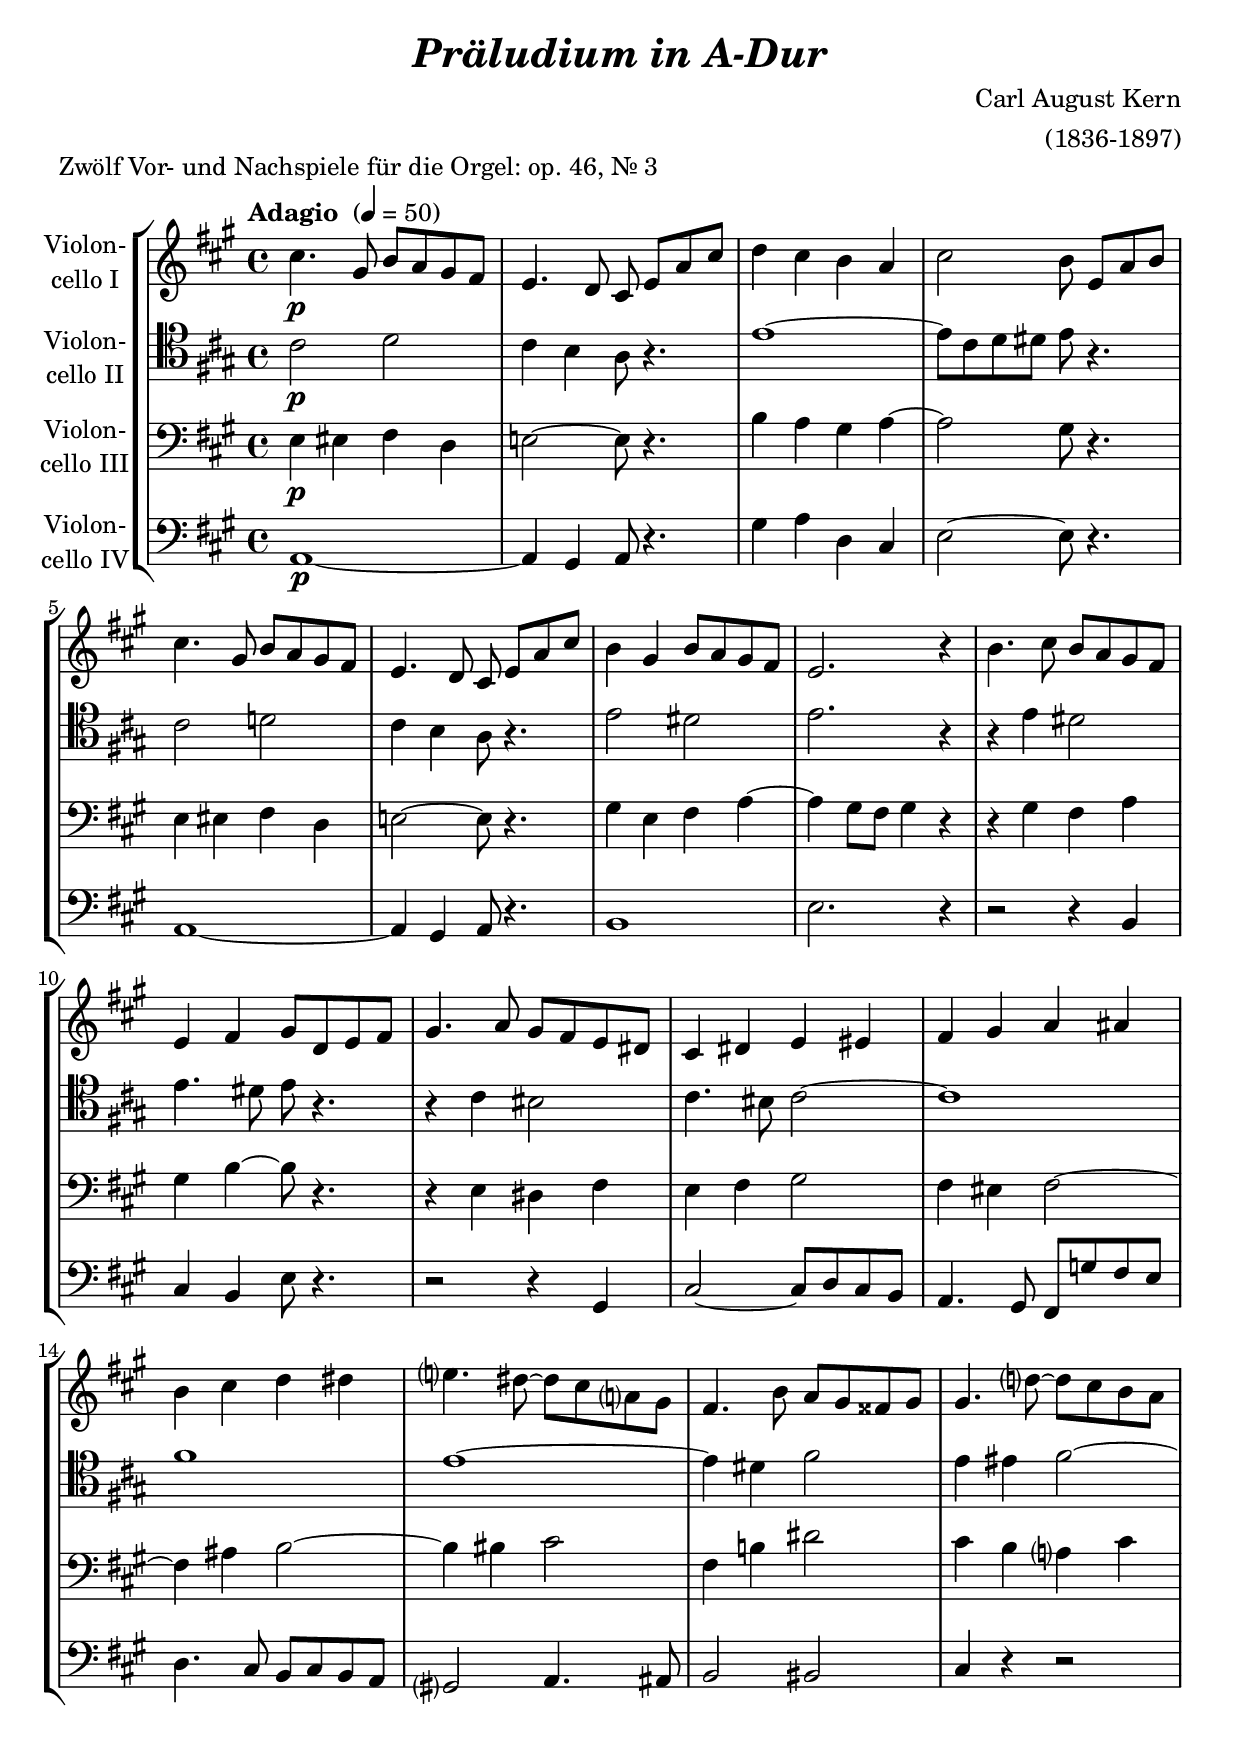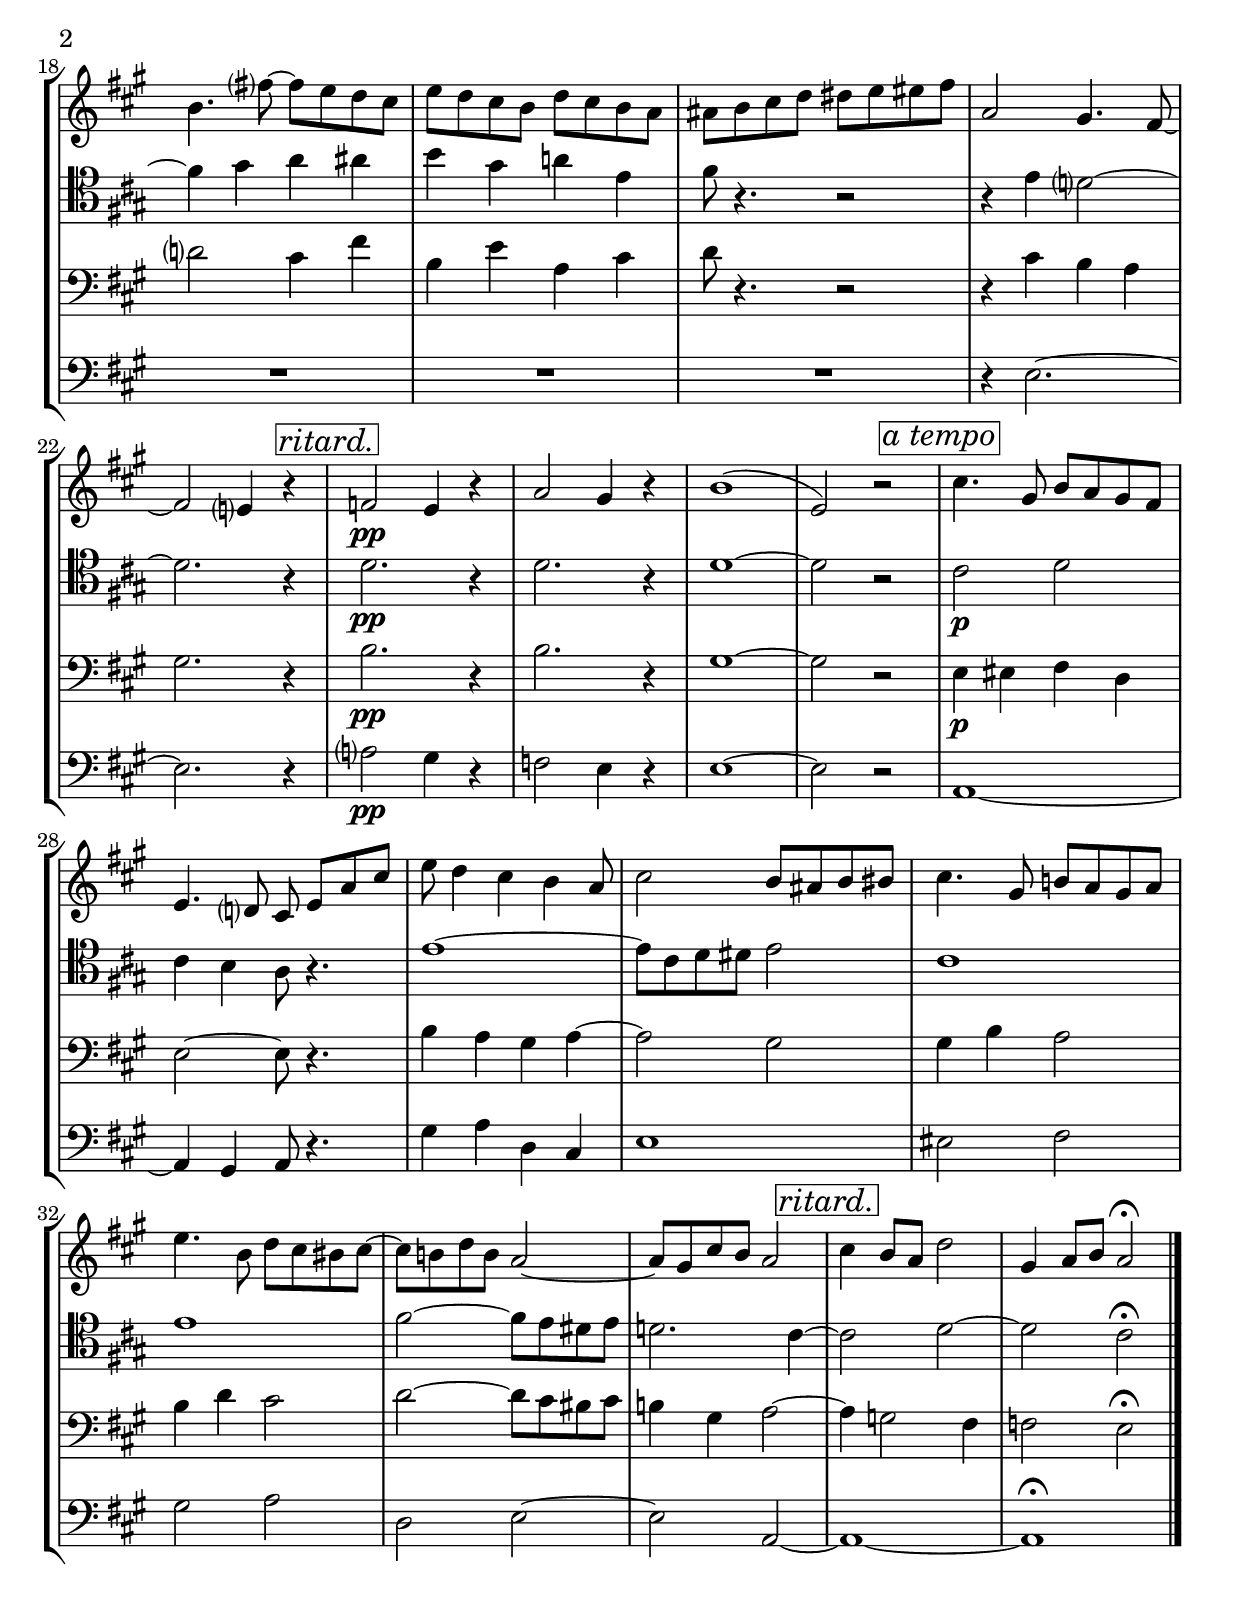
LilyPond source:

\version "2.18.2"
\include "deutsch.ly"
  
#(set-global-staff-size 22)

\header {
  title     = \markup \bold \italic "Präludium in A-Dur"
  composer  = "Carl August Kern"
  arranger  = "(1836-1897)"
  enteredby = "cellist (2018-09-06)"
  piece     = "Zwölf Vor- und Nachspiele für die Orgel: op. 46, Nr. 3"
}

voiceconsts = {
  \key a \major
  \time 4/4
  \clef "bass"
%  \numericTimeSignature
  \compressFullBarRests
  % Set default beaming for all staves
% \set Timing.beamExceptions = #'()
% \set Timing.baseMoment     = #(ly:make-moment 1 4)
% \set Timing.beatStructure  = #'(1 1 1)
  \tempo "Adagio " 4=50
}

micl = "clarinet"
mifl = "flute"
miob = "oboe"
mifh = "french horn"
misx = "tenor sax"
mist = "string ensemble 1"
miba = "cello"

atem = \mark \markup \box \italic "a tempo"
rit  = \mark \markup \box \italic "ritard."

va = \relative c'' {
  \voiceconsts
  \clef "treble"

  cis4.\p gis8 h a gis fis
  e4. d8 cis e[ a cis]
  d4 cis h a
  cis2 h8 e,[ a h]
  cis4. gis8 h a gis fis
  e4. d8 cis e[ a cis]

  h4 gis h8 a gis fis
  e2. r4
  h'4. cis8 h a gis fis
  e4 fis gis8 d e fis
  gis4. a8 gis fis e dis
  cis4 dis e eis

  fis gis a ais
  h cis d dis
  e?4. dis8~ dis cis a? gis
  fis4. h8 a gis fisis gis
  gis4. d'?8~ d cis h a

  h4. fis'?8~ fis e d cis
  e d cis h d cis h a
  ais h cis d dis e eis fis
  a,2 gis4. fis8~
  fis2 e?4 r \rit
  f2\pp e4 r

  a2 gis4 r
  h1(
  e,2) r \atem
  cis'4. gis8 h a gis fis
  e4. d?8 cis e[ a cis]
  e d4 cis h a8
  cis2 h8 ais h his

  cis4. gis8 h! a gis a
  e'4. h8 d cis his cis~
  cis h! d h a2~
  a8 gis cis h a2 \rit
  cis4 h8 a d2
  gis,4 a8 h a2\fermata \bar "|."
}

vb = \relative c' {
  \voiceconsts
  \clef "tenor"

  cis2\p d
  cis4 h a8 r4.
  e'1~
  e8 cis d dis e r4.
  cis2 d!
  cis4 h a8 r4.

  e'2 dis
  e2. r4
  r e dis2
  e4. dis8 e r4.
  r4 cis his2
  cis4. his8 cis2~

  cis1
  fis
  e~
  e4 dis fis2
  e4 eis fis2~

  fis4 gis a ais
  h gis a! e
  fis8 r4. r2
  r4 e d?2~
  d2. r4 \rit
  d2.\pp r4

  d2. r4
  d1~
  d2 r \atem
  cis\p d
  cis4 h a8 r4.
  e'1~
  e8 cis d dis e2

  cis1
  e
  fis2~ fis8 e dis e
  d!2. cis4~
  cis2 d~
  d cis\fermata \bar "|."
}

vc = \relative c {
  \voiceconsts

  e4\p eis fis d
  e!2~ e8 r4.
  h'4 a gis a~
  a2 gis8 r4.
  e4 eis fis d
  e!2~ e8 r4.

  gis4 e fis a~
  a gis8 fis gis4 r
  r gis fis a
  gis h~ h8 r4.
  r4 e, dis fis
  e fis gis2

  fis4 eis fis2~
  fis4 ais h2~
  h4 his cis2
  fis,4 h! dis2
  cis4 h a? cis

  d?2 cis4 fis
  h, e a, cis
  d8 r4. r2
  r4 cis h a
  gis2. r4 \rit
  h2.\pp r4

  h2. r4
  gis1~
  gis2 r \atem
  e4\p eis fis d
  e2~ e8 r4.
  h'4 a gis a~
  a2 gis

  gis4 h a2
  h4 d cis2
  d~ d8 cis his cis
  h!4 gis a2~ \rit
  a4 g2 fis4
  f2 e\fermata \bar "|."
}

vd = \relative c {
  \voiceconsts

  a1~\p
  a4 gis a8 r4.
  gis'4 a d, cis
  e2~ e8 r4.
  a,1~
  a4 gis a8 r4.

  h1
  e2. r4
  r2 r4 h
  cis h e8 r4.
  r2 r4 gis,
  cis2~ cis8 d cis h

  a4. gis8 fis g' fis e
  d4. cis8 h cis h a
  gis?2 a4. ais8
  h2 his
  cis4 r r2

  R1*3
  r4 e2.~
  e r4 \rit
  a?2\pp gis4 r

  f2 e4 r
  e1~
  e2 r \atem
  a,1~
  a4 gis a8 r4.
  gis'4 a d, cis
  e1

  eis2 fis
  gis a
  d, e~
  e a,~ \rit
  a1~
  a\fermata \bar "|."
}


music = \new StaffGroup <<

      \new Staff {
	\set Staff.midiInstrument = \miba
	\set Staff.instrumentName = \markup \center-column { "Violon-" "cello I" }
	\transpose a a { \va }
      }

      \new Staff {
	\set Staff.midiInstrument = \miba
	\set Staff.instrumentName = \markup \center-column { "Violon-" "cello II" }
	\transpose a a { \vb }
      }

      \new Staff {
	\set Staff.midiInstrument = \miba
	\set Staff.instrumentName = \markup \center-column { "Violon-" "cello III" }
	\transpose a a { \vc }
      }

      \new Staff {
	\set Staff.midiInstrument = \miba
	\set Staff.instrumentName = \markup \center-column { "Violon-" "cello IV" }
	\transpose a a { \vd }
      }
>>

\book {
  \score {
    \music
    \layout {}
  }

  \score {
    \unfoldRepeats \music

    \midi {
      \context {
        \Score
      }
    }
  }
}
